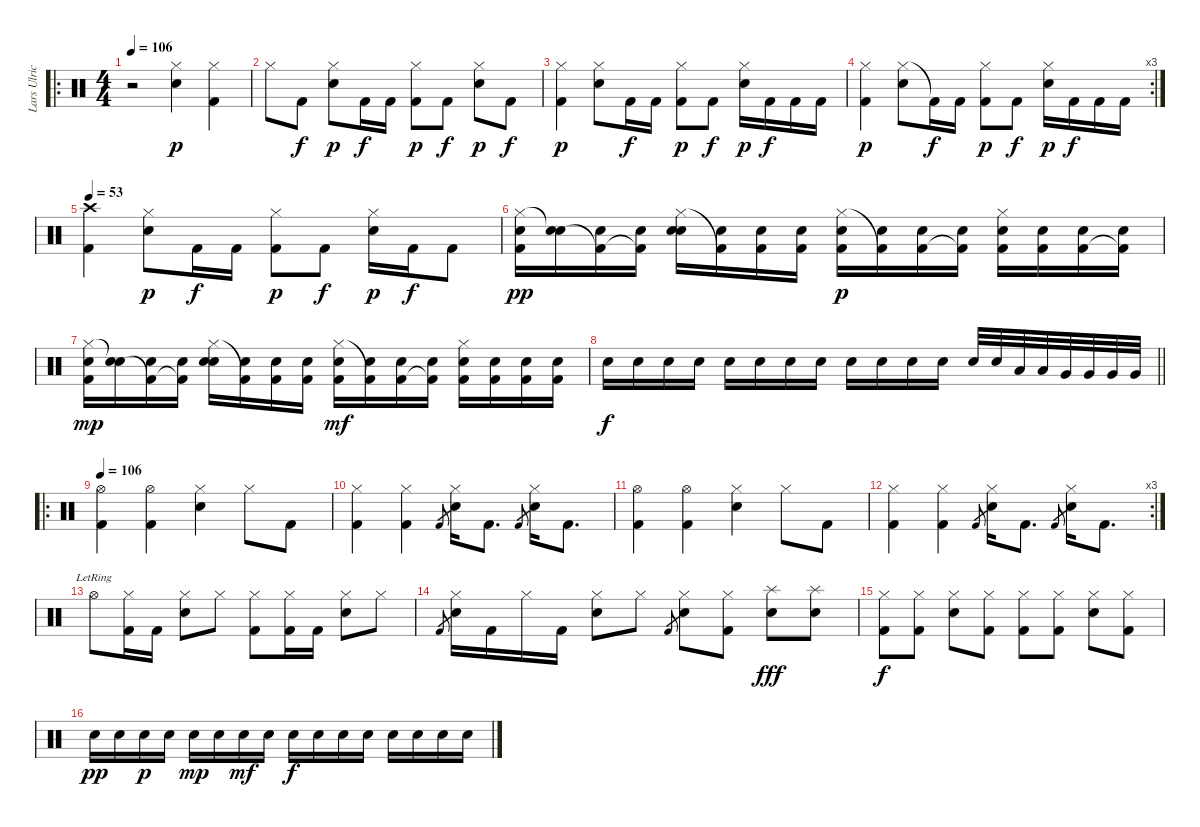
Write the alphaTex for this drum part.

\track ("Lars Ulrich" "Lars Ulric") {instrument percussion}
\staff {score}
\articulation defaults
\ro
\ts (4 4)
\tempo 106
\tempo 53
\tempo 106
\clef neutral
\ks c
r.2{dy p} ("Hi-Hat (closed)" "Electric Snare (hit)").4 ("Hi-Hat (closed)" "Kick (hit) 2").4 |
"Hi-Hat (closed)".8 "Kick (hit) 2".8{dy f} ("Hi-Hat (closed)" "Electric Snare (hit)").8{dy p} "Kick (hit) 2".16{dy f} "Kick (hit) 2".16 ("Hi-Hat (closed)" "Kick (hit) 2").8{dy p} "Kick (hit) 2".8{dy f} ("Hi-Hat (closed)" "Electric Snare (hit)").8{dy p} "Kick (hit) 2".8{dy f} |
("Hi-Hat (closed)" "Kick (hit) 2").4{dy p} ("Hi-Hat (closed)" "Electric Snare (hit)").8 "Kick (hit) 2".16{dy f} "Kick (hit) 2".16 ("Hi-Hat (closed)" "Kick (hit) 2").8{dy p} "Kick (hit) 2".8{dy f} ("Hi-Hat (closed)" "Electric Snare (hit)").16{dy p} "Kick (hit) 2".16{dy f} "Kick (hit) 2".16 "Kick (hit) 2".16 |
\rc 3
("Hi-Hat (closed)" "Kick (hit) 2").4{dy p} ("Hi-Hat (closed)" "Electric Snare (hit)").8 "Kick (hit) 2"{t}.16{dy f} "Kick (hit) 2".16 ("Hi-Hat (closed)" "Kick (hit) 2").8{dy p} "Kick (hit) 2".8{dy f} ("Hi-Hat (closed)" "Electric Snare (hit)").16{dy p} "Kick (hit) 2".16{dy f} "Kick (hit) 2".16 "Kick (hit) 2".16 |
\tempo 53
("Crash high (hit)" "Kick (hit) 2").4 ("Hi-Hat (closed)" "Electric Snare (hit)").8{dy p} "Kick (hit) 2".16{dy f} "Kick (hit) 2".16 ("Hi-Hat (closed)" "Kick (hit) 2").8{dy p} "Kick (hit) 2".8{dy f} ("Hi-Hat (closed)" "Electric Snare (hit)").16{dy p} "Kick (hit) 2".16{dy f} "Kick (hit) 2".8 |
("Hi-Hat (closed)" "Kick (hit) 2" "Electric Snare (hit)").16{dy pp} ("Electric Snare (hit)"{t} "Electric Snare (hit)").16 ("Kick (hit) 2"{t} "Electric Snare (hit)").16 ("Kick (hit) 2"{t} "Electric Snare (hit)").16 ("Hi-Hat (closed)" "Electric Snare (hit)" "Electric Snare (hit)").16 ("Kick (hit) 2"{t} "Electric Snare (hit)").16 ("Kick (hit) 2" "Electric Snare (hit)").16 ("Kick (hit) 2" "Electric Snare (hit)").16 ("Hi-Hat (closed)" "Kick (hit) 2" "Electric Snare (hit)").16{dy p} ("Kick (hit) 2"{t} "Electric Snare (hit)").16 ("Kick (hit) 2" "Electric Snare (hit)").16 ("Kick (hit) 2"{t} "Electric Snare (hit)").16 ("Hi-Hat (closed)" "Kick (hit) 2" "Electric Snare (hit)").16 ("Kick (hit) 2" "Electric Snare (hit)").16 ("Kick (hit) 2" "Electric Snare (hit)").16 ("Kick (hit) 2"{t} "Electric Snare (hit)").16 |
("Hi-Hat (closed)" "Kick (hit) 2" "Electric Snare (hit)").16{dy mp} ("Electric Snare (hit)"{t} "Electric Snare (hit)").16 ("Kick (hit) 2"{t} "Electric Snare (hit)").16 ("Kick (hit) 2"{t} "Electric Snare (hit)").16 ("Hi-Hat (closed)" "Electric Snare (hit)" "Electric Snare (hit)").16 ("Kick (hit) 2"{t} "Electric Snare (hit)").16 ("Kick (hit) 2" "Electric Snare (hit)").16 ("Kick (hit) 2" "Electric Snare (hit)").16 ("Hi-Hat (closed)" "Kick (hit) 2" "Electric Snare (hit)").16{dy mf} ("Kick (hit) 2"{t} "Electric Snare (hit)").16 ("Kick (hit) 2" "Electric Snare (hit)").16 ("Kick (hit) 2"{t} "Electric Snare (hit)").16 ("Hi-Hat (closed)" "Kick (hit) 2" "Electric Snare (hit)").16 ("Kick (hit) 2" "Electric Snare (hit)").16 ("Kick (hit) 2" "Electric Snare (hit)").16 ("Kick (hit) 2" "Electric Snare (hit)").16 |
\barLineRight lightlight "Electric Snare (hit)".16{dy f} "Electric Snare (hit)".16 "Electric Snare (hit)".16 "Electric Snare (hit)".16 "Electric Snare (hit)".16 "Electric Snare (hit)".16 "Electric Snare (hit)".16 "Electric Snare (hit)".16 "Electric Snare (hit)".16 "Electric Snare (hit)".16 "Electric Snare (hit)".16 "Electric Snare (hit)".16 "Electric Snare (hit)".32 "Electric Snare (hit)".32 "Low Tom (hit)".32 "Low Tom (hit)".32 "Very Low Tom (hit)".32 "Very Low Tom (hit)".32 "Very Low Tom (hit)".32 "Very Low Tom (hit)".32
|
\ro
\tempo 106
("Hi-Hat (open)" "Kick (hit) 2").4 ("Hi-Hat (open)" "Kick (hit) 2").4 ("Hi-Hat (closed)" "Electric Snare (hit)").4 "Hi-Hat (closed)".8 "Kick (hit) 2".8 |
("Hi-Hat (closed)" "Kick (hit) 2").4 ("Hi-Hat (closed)" "Kick (hit) 2").4 "Kick (hit) 2".8{gr} ("Hi-Hat (closed)" "Electric Snare (hit)").16 "Kick (hit) 2".8{d} "Kick (hit) 2".8{gr} ("Hi-Hat (closed)" "Electric Snare (hit)").16 "Kick (hit) 2".8{d} |
("Hi-Hat (open)" "Kick (hit) 2").4 ("Hi-Hat (open)" "Kick (hit) 2").4 ("Hi-Hat (closed)" "Electric Snare (hit)").4 "Hi-Hat (closed)".8 "Kick (hit) 2".8 |
\rc 3
("Hi-Hat (closed)" "Kick (hit) 2").4 ("Hi-Hat (closed)" "Kick (hit) 2").4 "Kick (hit) 2".8{gr} ("Hi-Hat (closed)" "Electric Snare (hit)").16 "Kick (hit) 2".8{d} "Kick (hit) 2".8{gr} ("Hi-Hat (closed)" "Electric Snare (hit)").16 "Kick (hit) 2".8{d} |
"Hi-Hat (open)"{lr}.8 ("Hi-Hat (closed)" "Kick (hit) 2").16 "Kick (hit) 2".16 ("Hi-Hat (closed)" "Electric Snare (hit)").8 "Hi-Hat (closed)".8 ("Hi-Hat (closed)" "Kick (hit) 2").8 ("Hi-Hat (closed)" "Kick (hit) 2").16 "Kick (hit) 2".16 ("Hi-Hat (closed)" "Electric Snare (hit)").8 "Hi-Hat (closed)".8 |
"Kick (hit) 2".8{gr} ("Hi-Hat (closed)" "Electric Snare (hit)").16 "Kick (hit) 2".16 "Hi-Hat (closed)".16 "Kick (hit) 2".16 ("Hi-Hat (closed)" "Electric Snare (hit)").8 "Hi-Hat (closed)".8 "Kick (hit) 2".8{gr} ("Hi-Hat (closed)" "Electric Snare (hit)").8 ("Hi-Hat (closed)" "Kick (hit) 2").8 ("Splash (hit)" "Electric Snare (hit)").8{dy fff} ("Splash (hit)" "Electric Snare (hit)").8 |
("Hi-Hat (closed)" "Kick (hit) 2").8{dy f} ("Hi-Hat (closed)" "Kick (hit) 2").8 ("Hi-Hat (closed)" "Electric Snare (hit)").8 ("Hi-Hat (closed)" "Kick (hit) 2").8 ("Hi-Hat (closed)" "Kick (hit) 2").8 ("Hi-Hat (closed)" "Kick (hit) 2").8 ("Hi-Hat (closed)" "Electric Snare (hit)").8 ("Hi-Hat (closed)" "Kick (hit) 2").8 |
"Electric Snare (hit)".16{dy pp} "Electric Snare (hit)".16 "Electric Snare (hit)".16{dy p} "Electric Snare (hit)".16 "Electric Snare (hit)".16{dy mp} "Electric Snare (hit)".16 "Electric Snare (hit)".16{dy mf} "Electric Snare (hit)".16 "Electric Snare (hit)".16{dy f} "Electric Snare (hit)".16 "Electric Snare (hit)".16 "Electric Snare (hit)".16 "Electric Snare (hit)".16 "Electric Snare (hit)".16 "Electric Snare (hit)".16 "Electric Snare (hit)".16
